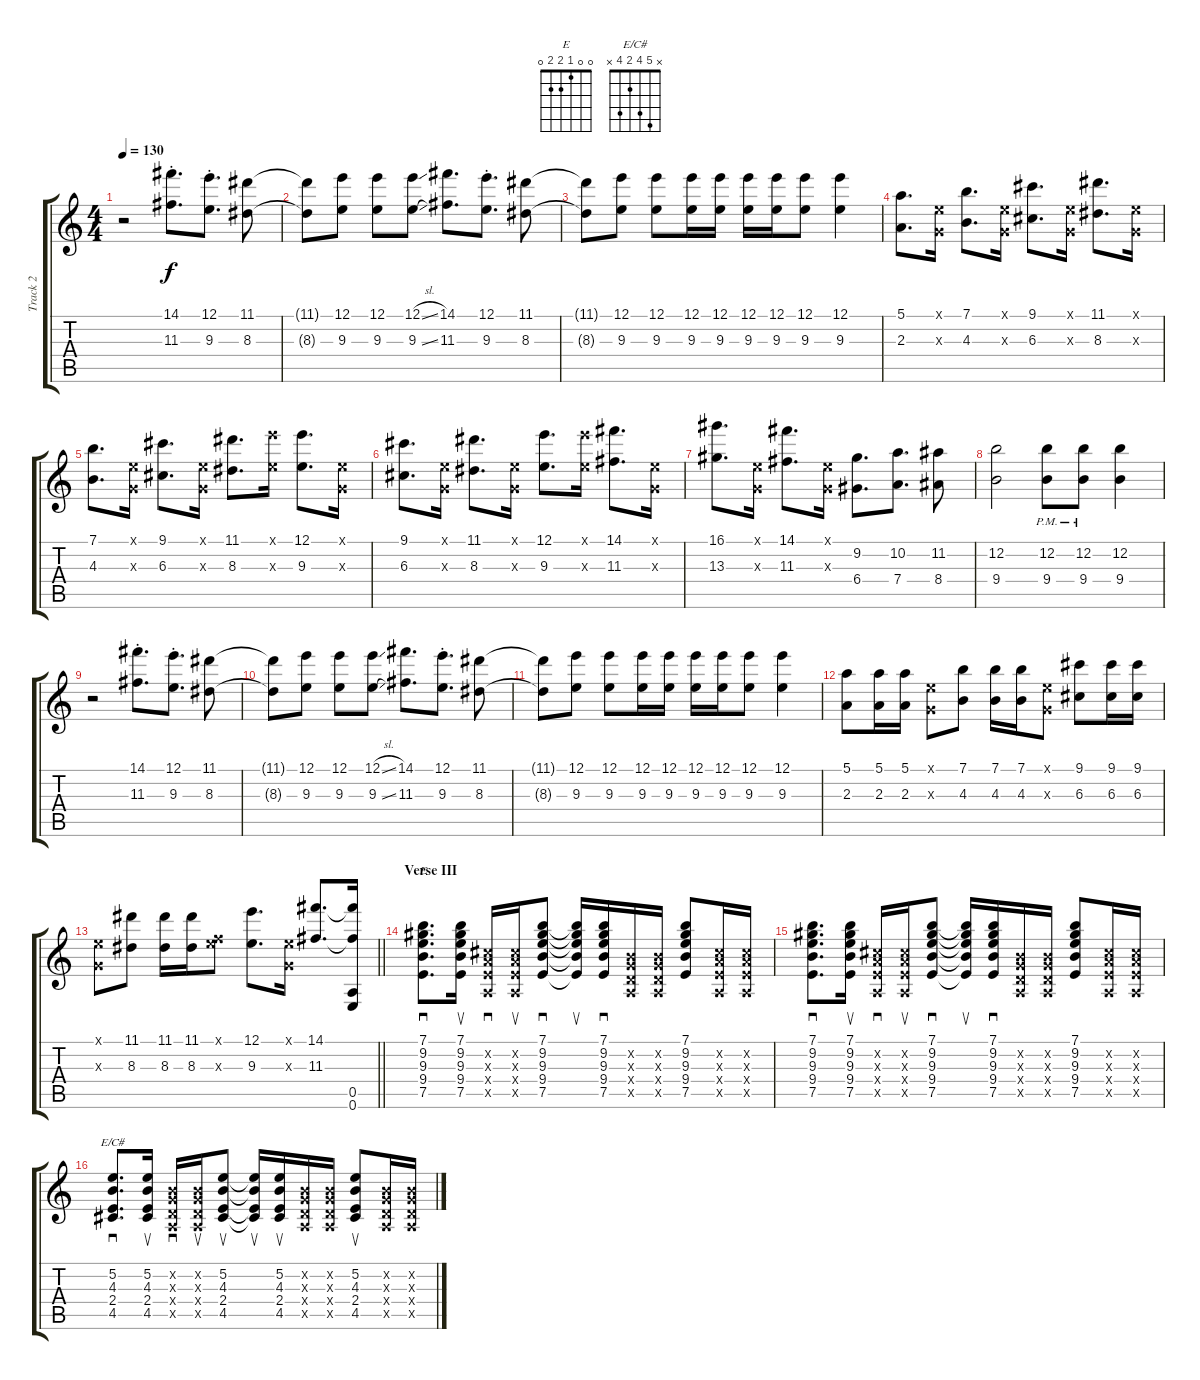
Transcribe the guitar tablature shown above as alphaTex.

\track ("Track 2" "Track 2") {instrument acousticguitarsteel}
\staff {score tabs}
\tuning (E4 B3 G3 D3 A2 E2) {hide}
\chord ("E" 0 0 1 2 2 0)
\chord ("E/C#" x 5 4 2 4 x)
\ts (4 4)
\tempo 130
\clef g2
\ks c
r.2{dy f} (14.1{st} 11.3{st}).8{d} (12.1{st} 9.3{st}).8{d} (11.1 8.3).8 |
(11.1{t} 8.3{t}).8 (12.1 9.3).8 (12.1 9.3).8 (12.1{sl} 9.3{sl}).8 (14.1 11.3).8{d} (12.1{st} 9.3{st}).8{d} (11.1 8.3).8 |
(11.1{t} 8.3{t}).8 (12.1 9.3).8 (12.1 9.3).8 (12.1 9.3).16 (12.1 9.3).16 (12.1 9.3).16 (12.1 9.3).16 (12.1 9.3).8 (12.1 9.3).4 |
(5.1 2.3).8{d} (0.1{x} 0.3{x}).16 (7.1 4.3).8{d} (0.1{x} 0.3{x}).16 (9.1 6.3).8{d} (0.1{x} 0.3{x}).16 (11.1 8.3).8{d} (0.1{x} 0.3{x}).16 |
(7.1 4.3).8{d} (0.1{x} 0.3{x}).16 (9.1 6.3).8{d} (0.1{x} 0.3{x}).16 (11.1 8.3).8{d} (12.1{x} 9.3{x}).16 (12.1 9.3).8{d} (0.1{x} 0.3{x}).16 |
(9.1 6.3).8{d} (0.1{x} 0.3{x}).16 (11.1 8.3).8{d} (0.1{x} 0.3{x}).16 (12.1 9.3).8{d} (12.1{x} 9.3{x}).16 (14.1 11.3).8{d} (0.1{x} 0.3{x}).16 |
(16.1 13.3).8{d} (0.1{x} 0.3{x}).16 (14.1 11.3).8{d} (0.1{x} 0.3{x}).16 (9.2 6.4).8{d} (10.2 7.4).8{d} (11.2 8.4).8 |
(12.2 9.4).2 (12.2{pm} 9.4{pm}).8 (12.2{pm} 9.4{pm}).8 (12.2 9.4).4 |
r.2 (14.1{st} 11.3{st}).8{d} (12.1{st} 9.3{st}).8{d} (11.1 8.3).8 |
(11.1{t} 8.3{t}).8 (12.1 9.3).8 (12.1 9.3).8 (12.1{sl} 9.3{sl}).8 (14.1 11.3).8{d} (12.1{st} 9.3{st}).8{d} (11.1 8.3).8 |
(11.1{t} 8.3{t}).8 (12.1 9.3).8 (12.1 9.3).8 (12.1 9.3).16 (12.1 9.3).16 (12.1 9.3).16 (12.1 9.3).16 (12.1 9.3).8 (12.1 9.3).4 |
(5.1 2.3).8 (5.1 2.3).16 (5.1 2.3).16 (0.1{x} 0.3{x}).8 (7.1 4.3).8 (7.1 4.3).16 (7.1 4.3).16 (0.1{x} 0.3{x}).8 (9.1 6.3).8 (9.1 6.3).16 (9.1 6.3).16 |
\barLineRight lightlight
(0.1{x} 0.3{x}).8 (11.1 8.3).8 (11.1 8.3).16 (11.1 8.3).16 (0.1{x} 10.3{x}).8 (12.1 9.3).8{d} (0.1{x} 0.3{x}).16 (14.1 11.3).8{d} (14.1{t} 11.3{t} 0.5 0.6).16 |
\section ("" "Verse III")
(7.1 9.2 9.3 9.4 7.5).8{d sd ch "E" volume 12} (7.1 9.2 9.3 9.4 7.5).16{su} (2.2{x} 2.3{x} 2.4{x} 0.5{x}).16{sd} (2.2{x} 2.3{x} 2.4{x} 0.5{x}).16{su} (7.1 9.2 9.3 9.4 7.5).8{sd} (7.1{t} 9.2{t} 9.3{t} 9.4{t} 7.5{t}).16{su} (7.1 9.2 9.3 9.4 7.5).16{sd} (0.2{x} 0.3{x} 0.4{x} 0.5{x}).16 (0.2{x} 0.3{x} 0.4{x} 0.5{x}).16 (7.1 9.2 9.3 9.4 7.5).8 (2.2{x} 2.3{x} 2.4{x} 0.5{x}).16 (2.2{x} 2.3{x} 2.4{x} 0.5{x}).16 |
(7.1 9.2 9.3 9.4 7.5).8{d sd} (7.1 9.2 9.3 9.4 7.5).16{su} (2.2{x} 2.3{x} 2.4{x} 0.5{x}).16{sd} (2.2{x} 2.3{x} 2.4{x} 0.5{x}).16{su} (7.1 9.2 9.3 9.4 7.5).8{sd} (7.1{t} 9.2{t} 9.3{t} 9.4{t} 7.5{t}).16{su} (7.1 9.2 9.3 9.4 7.5).16{sd} (0.2{x} 0.3{x} 0.4{x} 0.5{x}).16 (0.2{x} 0.3{x} 0.4{x} 0.5{x}).16 (7.1 9.2 9.3 9.4 7.5).8 (2.2{x} 2.3{x} 2.4{x} 0.5{x}).16 (2.2{x} 2.3{x} 2.4{x} 0.5{x}).16 |
(5.2 4.3 2.4 4.5).8{d sd ch "E/C#"} (5.2 4.3 2.4 4.5).16{su} (0.2{x} 0.3{x} 0.4{x} 0.5{x}).16{sd} (0.2{x} 0.3{x} 0.4{x} 0.5{x}).16{su} (5.2 4.3 2.4 4.5).8{su} (5.2{t} 4.3{t} 2.4{t} 4.5{t}).16{su} (5.2 4.3 2.4 4.5).16{su} (0.2{x} 0.3{x} 0.4{x} 0.5{x}).16 (0.2{x} 0.3{x} 0.4{x} 0.5{x}).16 (5.2 4.3 2.4 4.5).8{su} (0.2{x} 0.3{x} 0.4{x} 0.5{x}).16 (0.2{x} 0.3{x} 0.4{x} 0.5{x}).16
